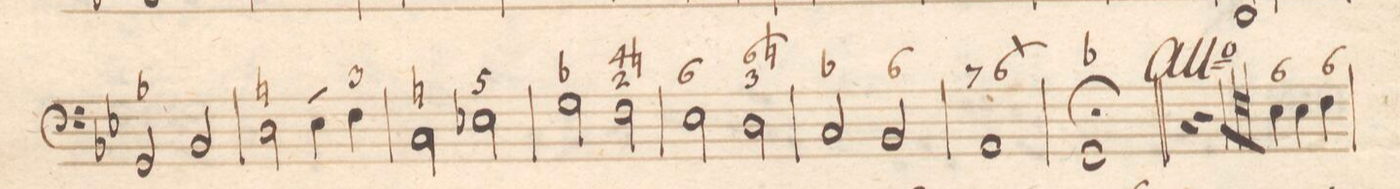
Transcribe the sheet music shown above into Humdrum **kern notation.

**kern	**fba	**dynam
*I"Organo.	*	*
*clefF4	*	*
*k[b-e-]	*	*
*met(c|)	*	*
*M2/2	*	*
2GG/	-	pp
2BB-/	.	.
=48	=48	=48
2D\	n_	.
4E-\	.	.
4F\	3	.
=49	=49	=49
2BB-\	n	.
2E-X\	5	.
=50	=50	=50
2G\	-	.
2F\	4n 2	.
=51	=51	=51
2E-\	6	.
2D\	6n 3	.
=52	=52	=52
2C/	-	.
2BB-/	6|	.
=53	=53	=53
1AA	7	.
.	6|	.
=54	=54	=54
1GG;	-	.
*clefC4	*	*
=55||	=55||	=55||
4r	.	.
4B-\	6	p
4B-\	.	.
4c\	6	.
=56	=56	=56
*-	*-	*-
